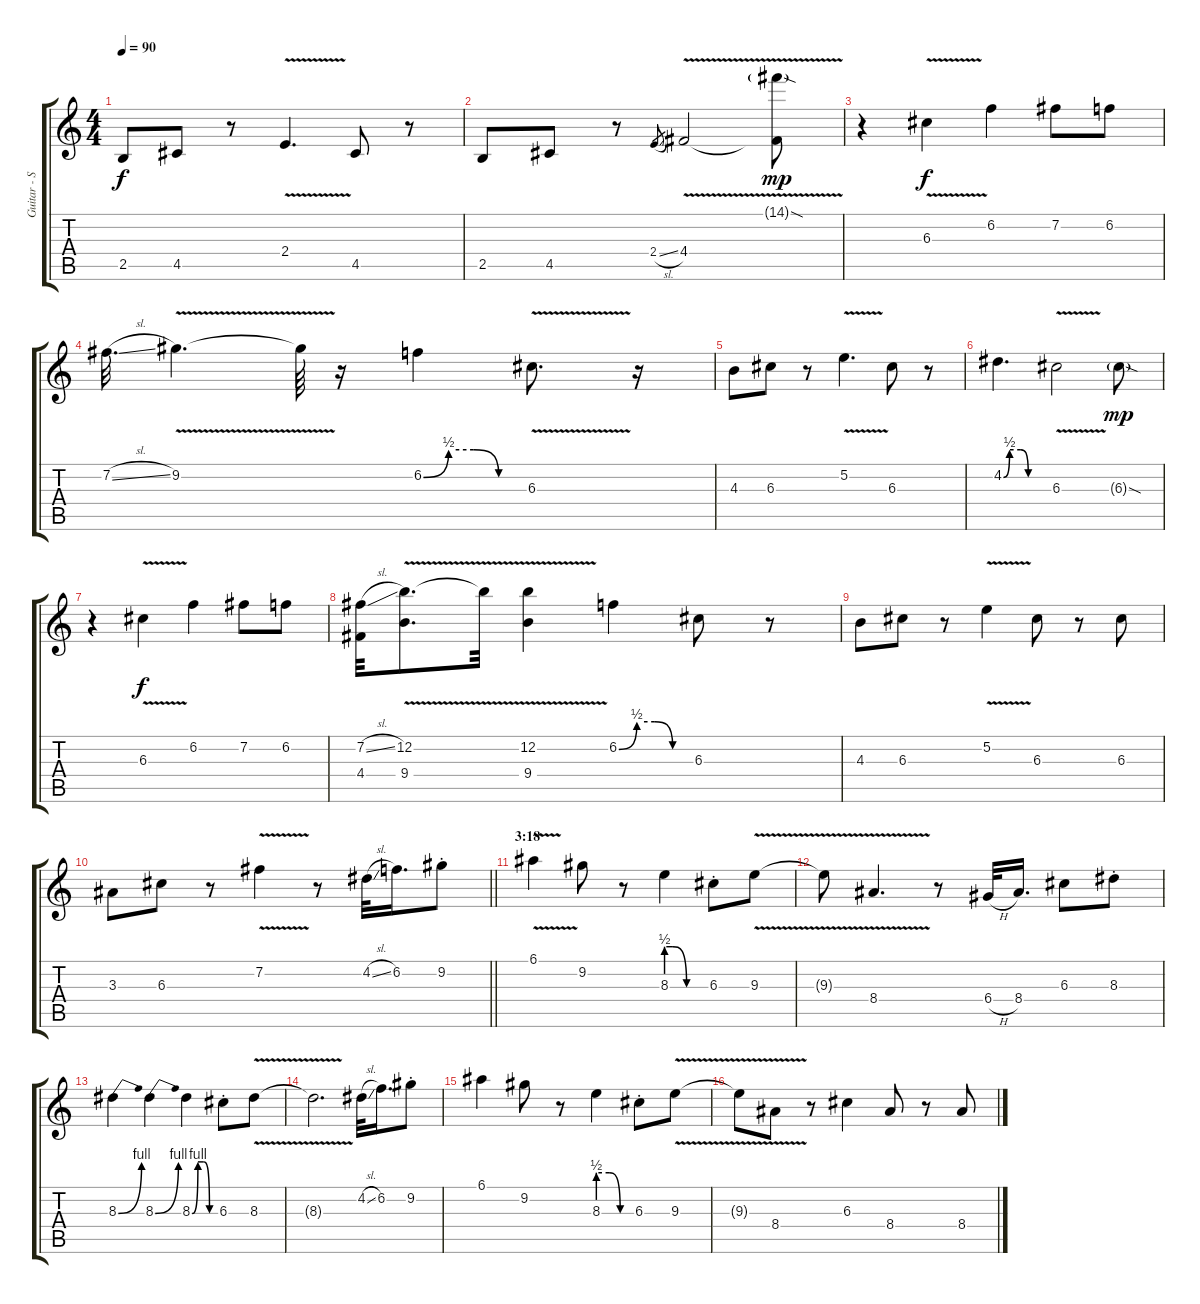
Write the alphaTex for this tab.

\track ("Guitar - Solo" "Guitar - S") {instrument overdrivenguitar}
\staff {score tabs}
\tuning (E4 B3 G3 D3 A2 E2) {hide}
\ts (4 4)
\tempo 90
\clef g2
\ks c
2.5.8{dy f} 4.5.8 r.8 2.4{v}.4{d} 4.5.8 r.8 |
2.5.8 4.5.8 r.8 2.4{sl}.8{gr} 4.4{v}.2 (14.1{sod g} 4.4{t}).8{dy mp} |
r.4 6.3{v}.4{dy f} 6.2.4 7.2.8 6.2.8 |
7.2{sl}.32{d} 9.2{v}.4{d} 9.2{t}.64 r.16 6.2{be (custom 0 0 15 2 30 2 45 0 60 0)}.4 6.3{v}.8{d} r.16 |
4.3.8 6.3.8 r.8 5.2{v}.4{d} 6.3.8 r.8 |
4.2{be (custom 0 0 8 2 23 2 33 0 60 0)}.4{d} 6.3{v}.2 6.3{sod g}.8{dy mp} |
r.4 6.3{v}.4{dy f} 6.2.4 7.2.8 6.2.8 |
(7.2{sl} 4.4).32 (12.2{v} 9.4).8{d} 12.2{t}.32 (12.2{v} 9.4).4 6.2{be (custom 0 0 15 2 30 2 45 0 60 0)}.4 6.3.8 r.8 |
4.3.8 6.3.8 r.8 5.2{v}.4 6.3.8 r.8 6.3.8 |
\barLineRight lightlight
3.3.8 6.3.8 r.8 7.2{v}.4 r.8 4.2{sl}.32 6.2.16{d} 9.2{st}.8 |
\section ("" "3:18")
6.1{v}.4 9.2.8 r.8 8.3{be (custom 0 2 10 2 31 0 60 0)}.4 6.3{st}.8 9.3{v}.8 |
9.3{t}.8 8.4{v}.4{d} r.8 6.4{h}.32 8.4.16{d} 6.3.8 8.3{st}.8 |
8.3{be (bend 0 0 60 4)}.4 8.3{be (bend 0 0 60 4)}.4 8.3{be (custom 0 0 15 4 30 4 45 0 60 0)}.4 6.3{st}.8 8.3{v}.8 |
8.3{t}.2{d} 4.2{sl}.32 6.2.16{d} 9.2{st}.8 |
6.1.4 9.2.8 r.8 8.3{be (custom 0 2 20 2 40 0 60 0)}.4 6.3{st}.8 9.3{v}.8 |
9.3{t}.8 8.4{v}.8 r.8 6.3.4 8.4.8 r.8 8.4.8
